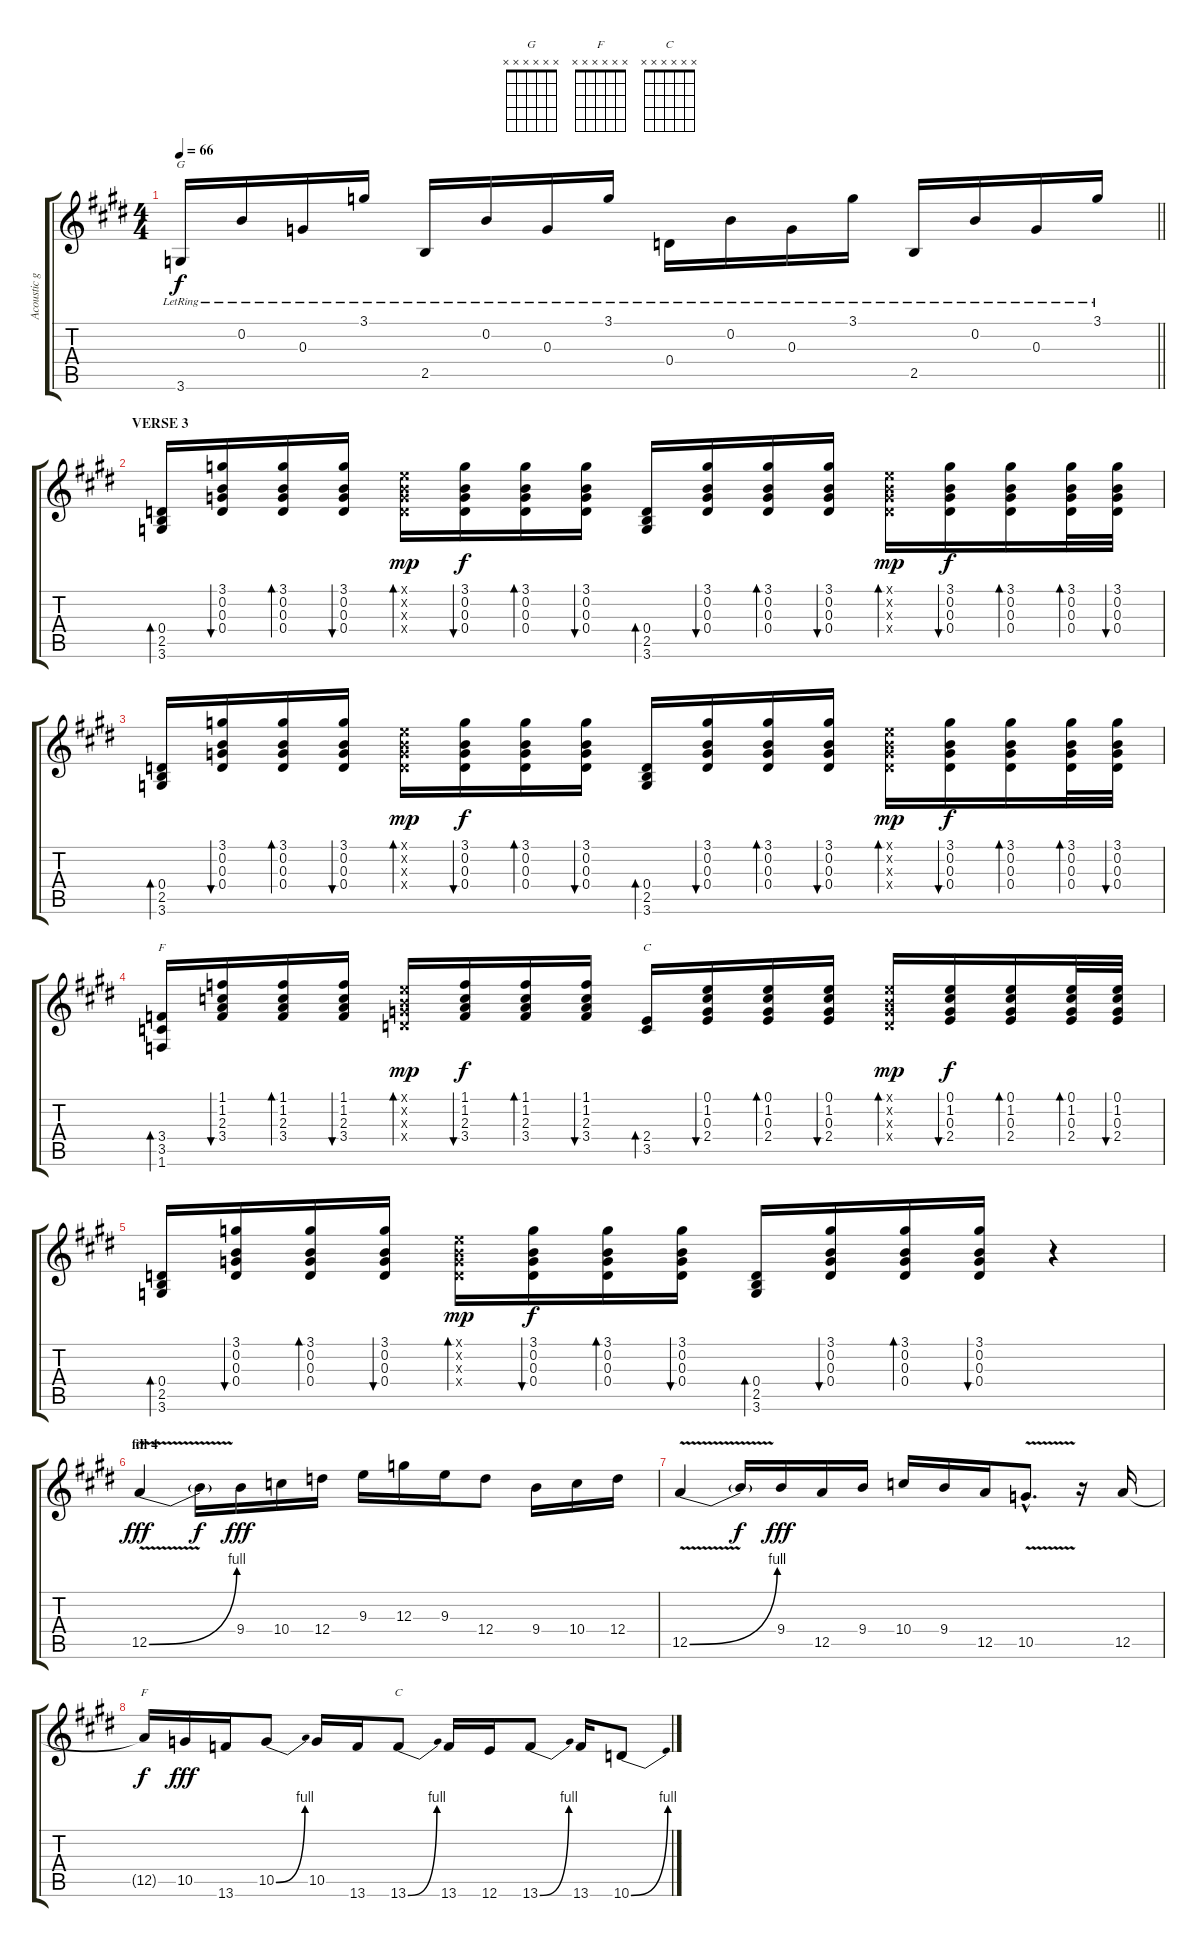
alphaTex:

\track ("Acoustic guitar" "Acoustic g") {instrument acousticguitarsteel}
\staff {score tabs}
\tuning (E4 B3 G3 D3 A2 E2) {hide}
\chord ("G" 3 0 0 0 2 3)
\chord ("F" 1 1 2 3 3 1) {barre 1}
\chord ("C" 0 1 0 2 3 x)
\chord ("G" x x x x x x)
\chord ("F" x x x x x x)
\chord ("C" x x x x x x)
\ts (4 4)
\tempo 66
\clef g2
\barLineRight lightlight
\ks e
3.6{lr}.16{ch "G" dy f} 0.2{lr}.16 0.3{lr}.16 3.1{lr}.16 2.5{lr}.16 0.2{lr}.16 0.3{lr}.16 3.1{lr}.16 0.4{lr}.16 0.2{lr}.16 0.3{lr}.16 3.1{lr}.16 2.5{lr}.16 0.2{lr}.16 0.3{lr}.16 3.1{lr}.16 |
\section ("" "VERSE 3")
(0.4 2.5 3.6).16{bd 30 volume 10} (3.1 0.2 0.3 0.4).16{bu 30} (3.1 0.2 0.3 0.4).16{bd 30} (3.1 0.2 0.3 0.4).16{bu 30} (0.1{x} 0.2{x} 0.3{x} 0.4{x}).16{bd 30 dy mp} (3.1 0.2 0.3 0.4).16{bu 30 dy f} (3.1 0.2 0.3 0.4).16{bd 30} (3.1 0.2 0.3 0.4).16{bu 30} (0.4 2.5 3.6).16{bd 30} (3.1 0.2 0.3 0.4).16{bu 30} (3.1 0.2 0.3 0.4).16{bd 30} (3.1 0.2 0.3 0.4).16{bu 30} (0.1{x} 0.2{x} 0.3{x} 0.4{x}).16{bd 30 dy mp} (3.1 0.2 0.3 0.4).16{bu 30 dy f} (3.1 0.2 0.3 0.4).16{bd 30} (3.1 0.2 0.3 0.4).32{bd 30} (3.1 0.2 0.3 0.4).32{bu 30} |
(0.4 2.5 3.6).16{bd 30} (3.1 0.2 0.3 0.4).16{bu 30} (3.1 0.2 0.3 0.4).16{bd 30} (3.1 0.2 0.3 0.4).16{bu 30} (0.1{x} 0.2{x} 0.3{x} 0.4{x}).16{bd 30 dy mp} (3.1 0.2 0.3 0.4).16{bu 30 dy f} (3.1 0.2 0.3 0.4).16{bd 30} (3.1 0.2 0.3 0.4).16{bu 30} (0.4 2.5 3.6).16{bd 30} (3.1 0.2 0.3 0.4).16{bu 30} (3.1 0.2 0.3 0.4).16{bd 30} (3.1 0.2 0.3 0.4).16{bu 30} (0.1{x} 0.2{x} 0.3{x} 0.4{x}).16{bd 30 dy mp} (3.1 0.2 0.3 0.4).16{bu 30 dy f} (3.1 0.2 0.3 0.4).16{bd 30} (3.1 0.2 0.3 0.4).32{bd 30} (3.1 0.2 0.3 0.4).32{bu 30} |
(3.4 3.5 1.6).16{bd 30 ch "F"} (1.1 1.2 2.3 3.4).16{bu 30} (1.1 1.2 2.3 3.4).16{bd 30} (1.1 1.2 2.3 3.4).16{bu 30} (0.1{x} 0.2{x} 0.3{x} 0.4{x}).16{bd 30 dy mp} (1.1 1.2 2.3 3.4).16{bu 30 dy f} (1.1 1.2 2.3 3.4).16{bd 30} (1.1 1.2 2.3 3.4).16{bu 30} (2.4 3.5).16{bd 30 ch "C"} (0.1 1.2 0.3 2.4).16{bu 30} (0.1 1.2 0.3 2.4).16{bd 30} (0.1 1.2 0.3 2.4).16{bu 30} (0.1{x} 0.2{x} 0.3{x} 0.4{x}).16{bd 30 dy mp} (0.1 1.2 0.3 2.4).16{bu 30 dy f} (0.1 1.2 0.3 2.4).16{bd 30} (0.1 1.2 0.3 2.4).32{bd 30} (0.1 1.2 0.3 2.4).32{bu 30} |
(0.4 2.5 3.6).16{bd 30} (3.1 0.2 0.3 0.4).16{bu 30} (3.1 0.2 0.3 0.4).16{bd 30} (3.1 0.2 0.3 0.4).16{bu 30} (0.1{x} 0.2{x} 0.3{x} 0.4{x}).16{bd 30 dy mp} (3.1 0.2 0.3 0.4).16{bu 30 dy f} (3.1 0.2 0.3 0.4).16{bd 30} (3.1 0.2 0.3 0.4).16{bu 30} (0.4 2.5 3.6).16{bd 30} (3.1 0.2 0.3 0.4).16{bu 30} (3.1 0.2 0.3 0.4).16{bd 30} (3.1 0.2 0.3 0.4).16{bu 30} r.4 |
\section ("" "fill 4")
12.5{be (bend 0 0 60 4) v}.4{ch "G" dy fff} 12.5{t}.16{dy f} 9.4.16{dy fff} 10.4.16 12.4.16 9.3.16 12.3.16 9.3.16 12.4.8 9.4.16 10.4.16 12.4.16 |
12.5{be (bend 0 0 60 4) v}.4 12.5{t}.16{dy f} 9.4.16{dy fff} 12.5.16 9.4.16 10.4.16 9.4.16 12.5.16 10.5{v hac}.8{d} r.16 12.5.16 |
12.5{t}.16{ch "F" dy f} 10.5.16{dy fff} 13.6.16 10.5{be (bend 0 0 60 4)}.8 10.5.16 13.6.16 13.6{be (bend 0 0 60 4)}.8{ch "C"} 13.6.16 12.6.16 13.6{be (bend 0 0 60 4)}.8 13.6.16 10.6{be (bend 0 0 60 4)}.8
